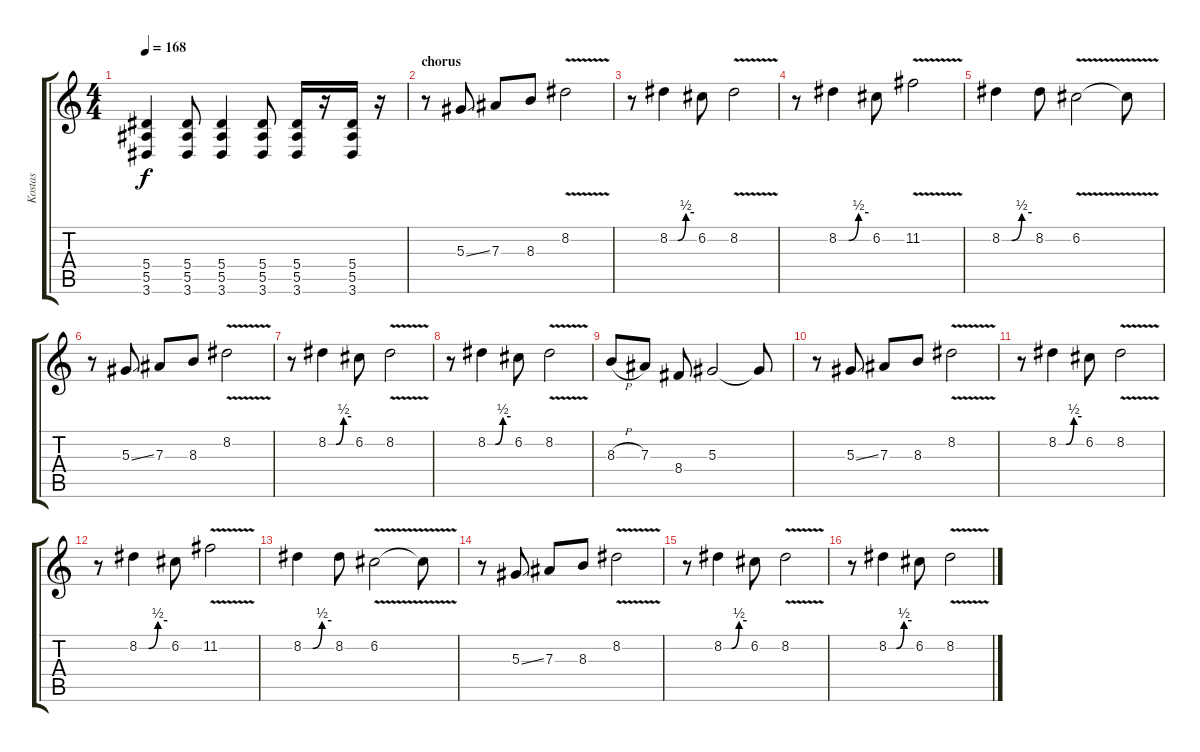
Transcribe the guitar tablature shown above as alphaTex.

\track ("Kostas" "Kostas") {instrument distortionguitar}
\staff {score tabs}
\tuning (C4 G3 Eb3 Bb2 F2 C2) {hide}
\ts (4 4)
\tempo 168
\clef g2
\ks c
(5.4 5.5 3.6).4{dy f} (5.4 5.5 3.6).8 (5.4 5.5 3.6).4 (5.4 5.5 3.6).8 (5.4 5.5 3.6).16 r.16 (5.4 5.5 3.6).16 r.16 |
\section ("" "chorus")
r.8 5.3{ss}.8 7.3.8 8.3.8 8.2{v}.2 |
r.8 8.2{be (custom 0 0 20 0 40 2 60 2)}.4 6.2.8 8.2{v}.2 |
r.8 8.2{be (custom 0 0 20 0 40 2 60 2)}.4 6.2.8 11.2{v}.2 |
8.2{be (custom 0 0 20 0 40 2 60 2)}.4 8.2.8 6.2{v}.2 6.2{t}.8 |
r.8 5.3{ss}.8 7.3.8 8.3.8 8.2{v}.2 |
r.8 8.2{be (custom 0 0 20 0 40 2 60 2)}.4 6.2.8 8.2{v}.2 |
r.8 8.2{be (custom 0 0 20 0 40 2 60 2)}.4 6.2.8 8.2{v}.2 |
8.3{h}.8 7.3.8 8.4.8 5.3.2 5.3{t}.8 |
r.8 5.3{ss}.8 7.3.8 8.3.8 8.2{v}.2 |
r.8 8.2{be (custom 0 0 20 0 40 2 60 2)}.4 6.2.8 8.2{v}.2 |
r.8 8.2{be (custom 0 0 20 0 40 2 60 2)}.4 6.2.8 11.2{v}.2 |
8.2{be (custom 0 0 20 0 40 2 60 2)}.4 8.2.8 6.2{v}.2 6.2{t}.8 |
r.8 5.3{ss}.8 7.3.8 8.3.8 8.2{v}.2 |
r.8 8.2{be (custom 0 0 20 0 40 2 60 2)}.4 6.2.8 8.2{v}.2 |
r.8 8.2{be (custom 0 0 20 0 40 2 60 2)}.4 6.2.8 8.2{v}.2
